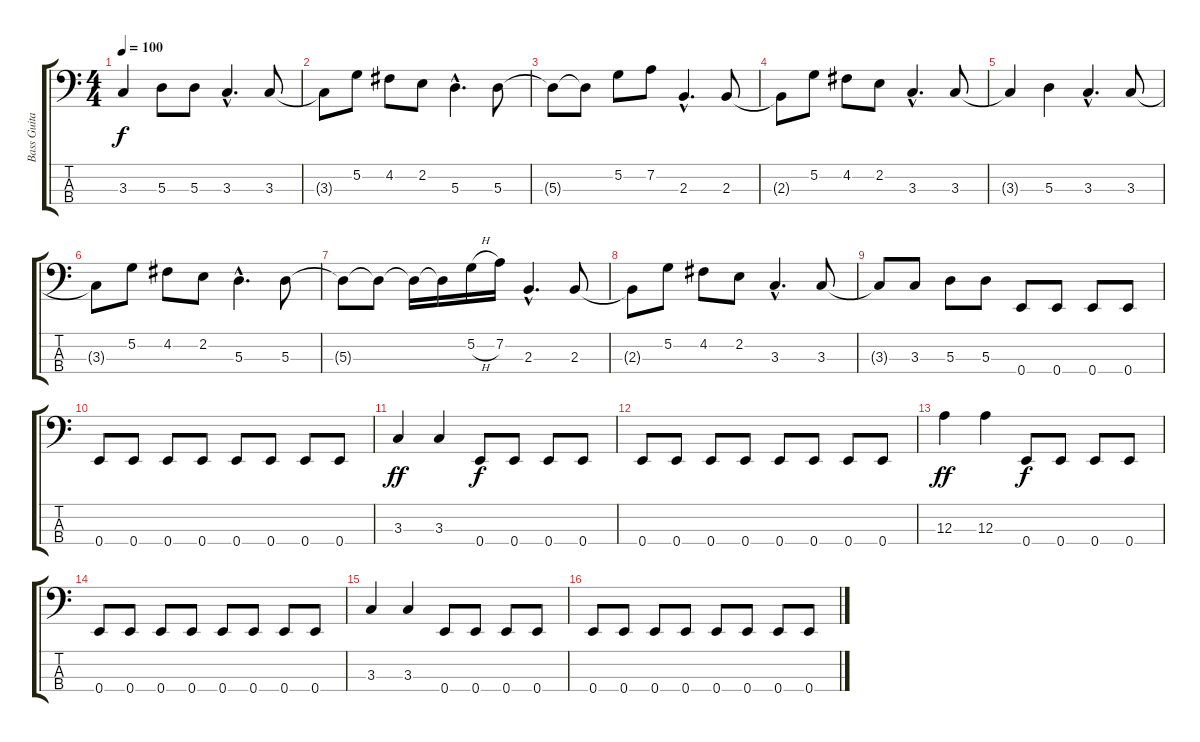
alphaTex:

\track ("Bass Guitar" "Bass Guita") {instrument electricbassfinger}
\staff {score tabs}
\tuning (G2 D2 A1 E1) {hide}
\ts (4 4)
\tempo 100
\clef f4
\ks c
3.3.4{dy f} 5.3.8 5.3.8 3.3{hac}.4{d} 3.3.8 |
3.3{t}.8 5.2.8 4.2.8 2.2.8 5.3{hac}.4{d} 5.3.8 |
5.3{t}.8 5.3{t}.8 5.2.8 7.2.8 2.3{hac}.4{d} 2.3.8 |
2.3{t}.8 5.2.8 4.2.8 2.2.8 3.3{hac}.4{d} 3.3.8 |
3.3{t}.4 5.3.4 3.3{hac}.4{d} 3.3.8 |
3.3{t}.8 5.2.8 4.2.8 2.2.8 5.3{hac}.4{d} 5.3.8 |
5.3{t}.8 5.3{t}.8 5.3{t}.16 5.3{t}.16 5.2{h}.16 7.2.16 2.3{hac}.4{d} 2.3.8 |
2.3{t}.8 5.2.8 4.2.8 2.2.8 3.3{hac}.4{d} 3.3.8 |
3.3{t}.8 3.3.8 5.3.8 5.3.8 0.4.8 0.4.8 0.4.8 0.4.8 |
0.4.8 0.4.8 0.4.8 0.4.8 0.4.8 0.4.8 0.4.8 0.4.8 |
3.3.4{dy ff} 3.3.4 0.4.8{dy f} 0.4.8 0.4.8 0.4.8 |
0.4.8 0.4.8 0.4.8 0.4.8 0.4.8 0.4.8 0.4.8 0.4.8 |
12.3.4{dy ff} 12.3.4 0.4.8{dy f} 0.4.8 0.4.8 0.4.8 |
0.4.8 0.4.8 0.4.8 0.4.8 0.4.8 0.4.8 0.4.8 0.4.8 |
3.3.4 3.3.4 0.4.8 0.4.8 0.4.8 0.4.8 |
0.4.8 0.4.8 0.4.8 0.4.8 0.4.8 0.4.8 0.4.8 0.4.8
